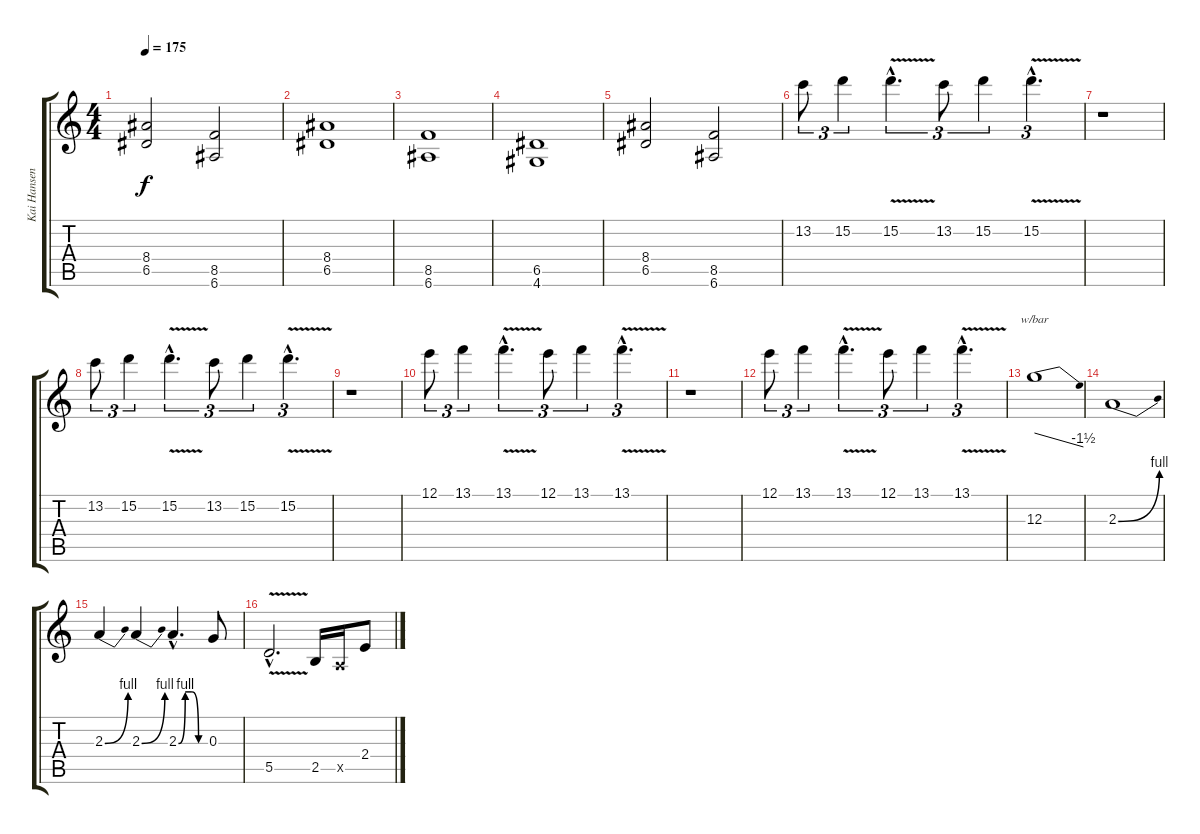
\track ("Kai Hansen" "Kai Hansen") {instrument distortionguitar}
\staff {score tabs}
\tuning (E4 B3 G3 D3 A2 E2) {hide}
\ts (4 4)
\tempo 175
\clef g2
\ks c
(8.4 6.5).2{dy f} (8.5 6.6).2 |
(8.4 6.5).1 |
(8.5 6.6).1 |
(6.5 4.6).1 |
(8.4 6.5).2 (8.5 6.6).2 |
13.2.8{tu (3 2) volume 14} 15.2.4{tu (3 2)} 15.2{v hac}.4{d tu (3 2)} 13.2.8{tu (3 2)} 15.2.4{tu (3 2)} 15.2{v hac}.4{d tu (3 2)} |
r.1 |
13.2.8{tu (3 2)} 15.2.4{tu (3 2)} 15.2{v hac}.4{d tu (3 2)} 13.2.8{tu (3 2)} 15.2.4{tu (3 2)} 15.2{v hac}.4{d tu (3 2)} |
r.1 |
12.1.8{tu (3 2)} 13.1.4{tu (3 2)} 13.1{v hac}.4{d tu (3 2)} 12.1.8{tu (3 2)} 13.1.4{tu (3 2)} 13.1{v hac}.4{d tu (3 2)} |
r.1 |
12.1.8{tu (3 2)} 13.1.4{tu (3 2)} 13.1{v hac}.4{d tu (3 2)} 12.1.8{tu (3 2)} 13.1.4{tu (3 2)} 13.1{v hac}.4{d tu (3 2)} |
12.3.1{tbe (dive default 0 0 60 -6)} |
2.3{be (bend 0 0 60 4)}.1{volume 14} |
2.3{be (bend 0 0 60 4)}.4 2.3{be (bend 0 0 60 4)}.4 2.3{be (custom 0 0 15 4 30 4 45 0 60 0) hac}.4{d} 0.3.8 |
5.5{v hac}.2{d} 2.5.16 0.5{x}.16 2.4.8
